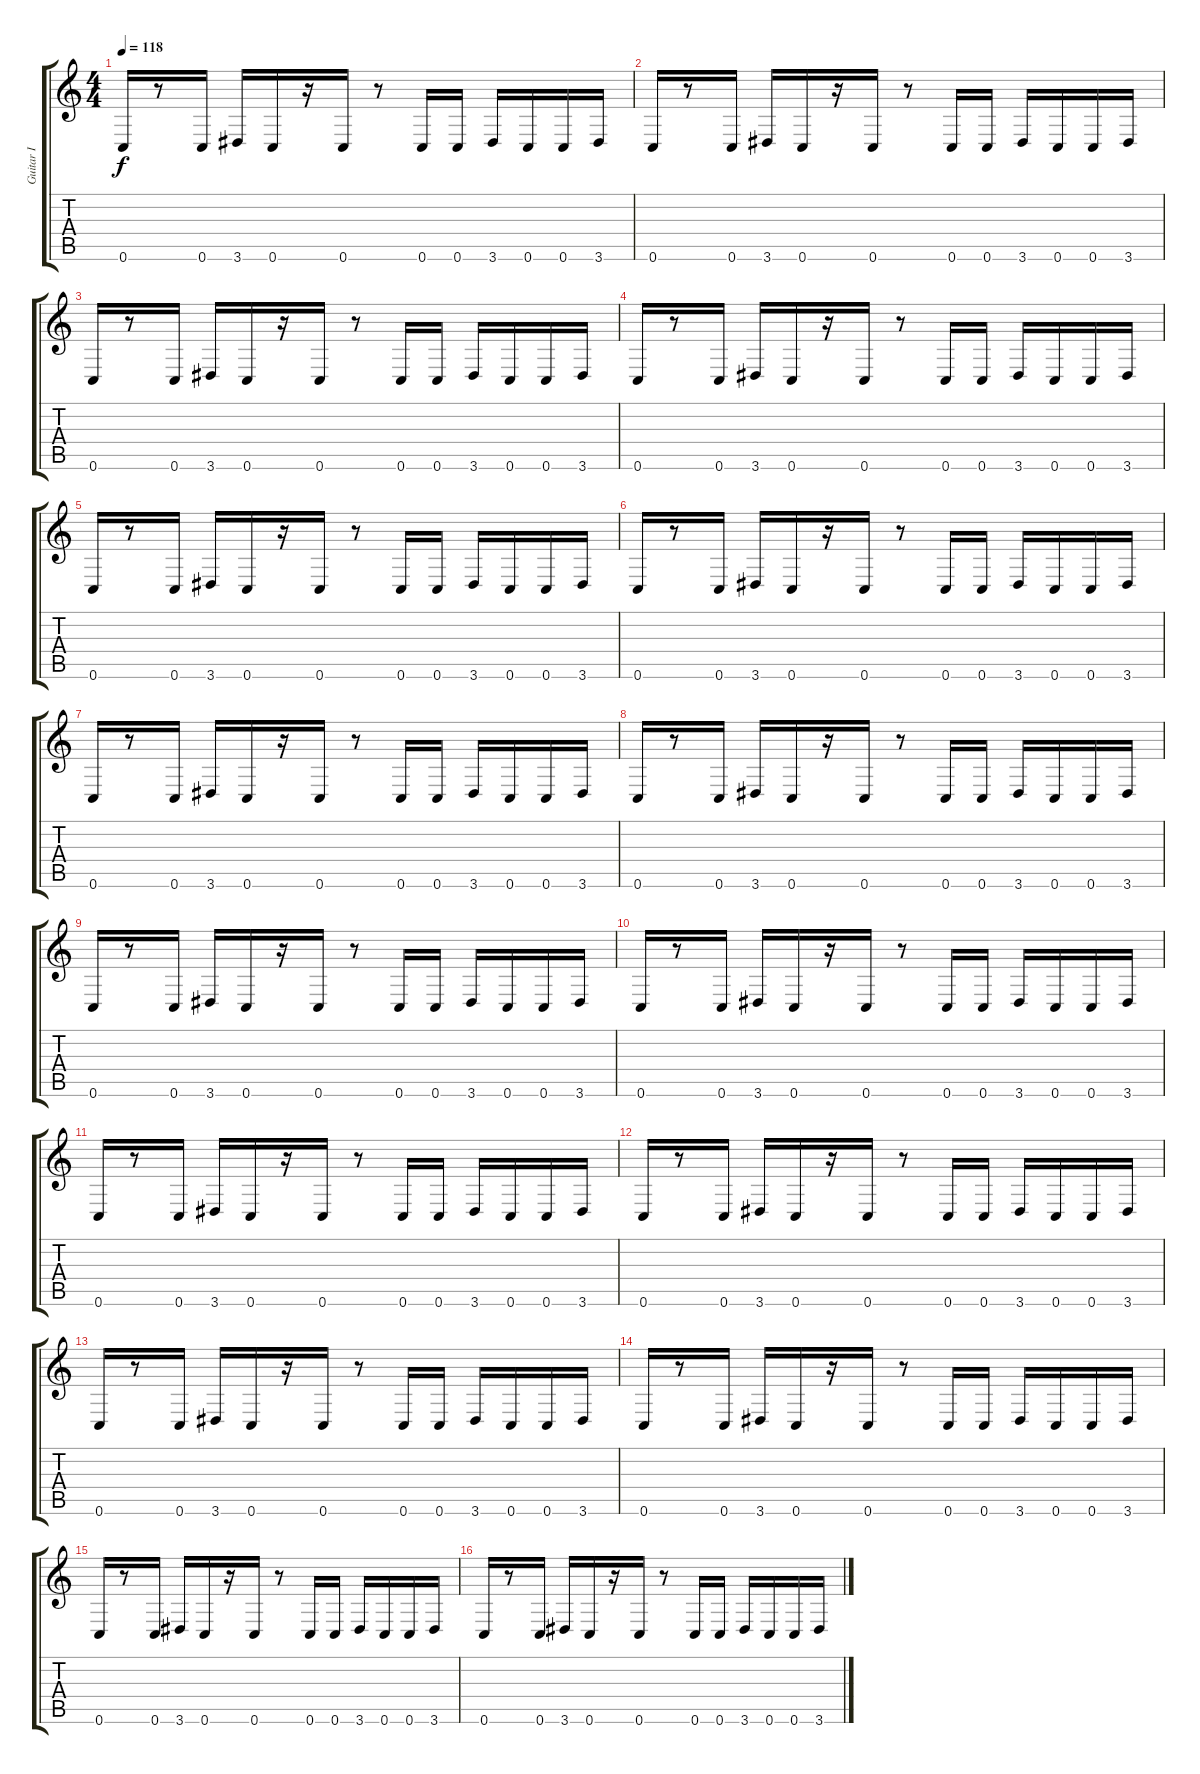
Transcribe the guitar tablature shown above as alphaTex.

\track ("Guitar I" "Guitar I") {instrument electricguitarjazz}
\staff {score tabs}
\tuning (D4 A3 F3 C3 G2 C2) {hide}
\ts (4 4)
\tempo 118
\clef g2
\ks c
0.6.16{dy f instrument distortionguitar} r.8 0.6.16 3.6.16 0.6.16 r.16 0.6.16 r.8 0.6.16 0.6.16 3.6.16 0.6.16 0.6.16 3.6.16 |
0.6.16 r.8 0.6.16 3.6.16 0.6.16 r.16 0.6.16 r.8 0.6.16 0.6.16 3.6.16 0.6.16 0.6.16 3.6.16 |
0.6.16 r.8 0.6.16 3.6.16 0.6.16 r.16 0.6.16 r.8 0.6.16 0.6.16 3.6.16 0.6.16 0.6.16 3.6.16 |
0.6.16 r.8 0.6.16 3.6.16 0.6.16 r.16 0.6.16 r.8 0.6.16 0.6.16 3.6.16 0.6.16 0.6.16 3.6.16 |
0.6.16{instrument distortionguitar} r.8 0.6.16 3.6.16 0.6.16 r.16 0.6.16 r.8 0.6.16 0.6.16 3.6.16 0.6.16 0.6.16 3.6.16 |
0.6.16 r.8 0.6.16 3.6.16 0.6.16 r.16 0.6.16 r.8 0.6.16 0.6.16 3.6.16 0.6.16 0.6.16 3.6.16 |
0.6.16 r.8 0.6.16 3.6.16 0.6.16 r.16 0.6.16 r.8 0.6.16 0.6.16 3.6.16 0.6.16 0.6.16 3.6.16 |
0.6.16 r.8 0.6.16 3.6.16 0.6.16 r.16 0.6.16 r.8 0.6.16 0.6.16 3.6.16 0.6.16 0.6.16 3.6.16 |
0.6.16 r.8 0.6.16 3.6.16 0.6.16 r.16 0.6.16 r.8 0.6.16 0.6.16 3.6.16 0.6.16 0.6.16 3.6.16 |
0.6.16 r.8 0.6.16 3.6.16 0.6.16 r.16 0.6.16 r.8 0.6.16 0.6.16 3.6.16 0.6.16 0.6.16 3.6.16 |
0.6.16 r.8 0.6.16 3.6.16 0.6.16 r.16 0.6.16 r.8 0.6.16 0.6.16 3.6.16 0.6.16 0.6.16 3.6.16 |
0.6.16 r.8 0.6.16 3.6.16 0.6.16 r.16 0.6.16 r.8 0.6.16 0.6.16 3.6.16 0.6.16 0.6.16 3.6.16 |
0.6.16 r.8 0.6.16 3.6.16 0.6.16 r.16 0.6.16 r.8 0.6.16 0.6.16 3.6.16 0.6.16 0.6.16 3.6.16 |
0.6.16 r.8 0.6.16 3.6.16 0.6.16 r.16 0.6.16 r.8 0.6.16 0.6.16 3.6.16 0.6.16 0.6.16 3.6.16 |
0.6.16 r.8 0.6.16 3.6.16 0.6.16 r.16 0.6.16 r.8 0.6.16 0.6.16 3.6.16 0.6.16 0.6.16 3.6.16 |
0.6.16 r.8 0.6.16 3.6.16 0.6.16 r.16 0.6.16 r.8 0.6.16 0.6.16 3.6.16 0.6.16 0.6.16 3.6.16
